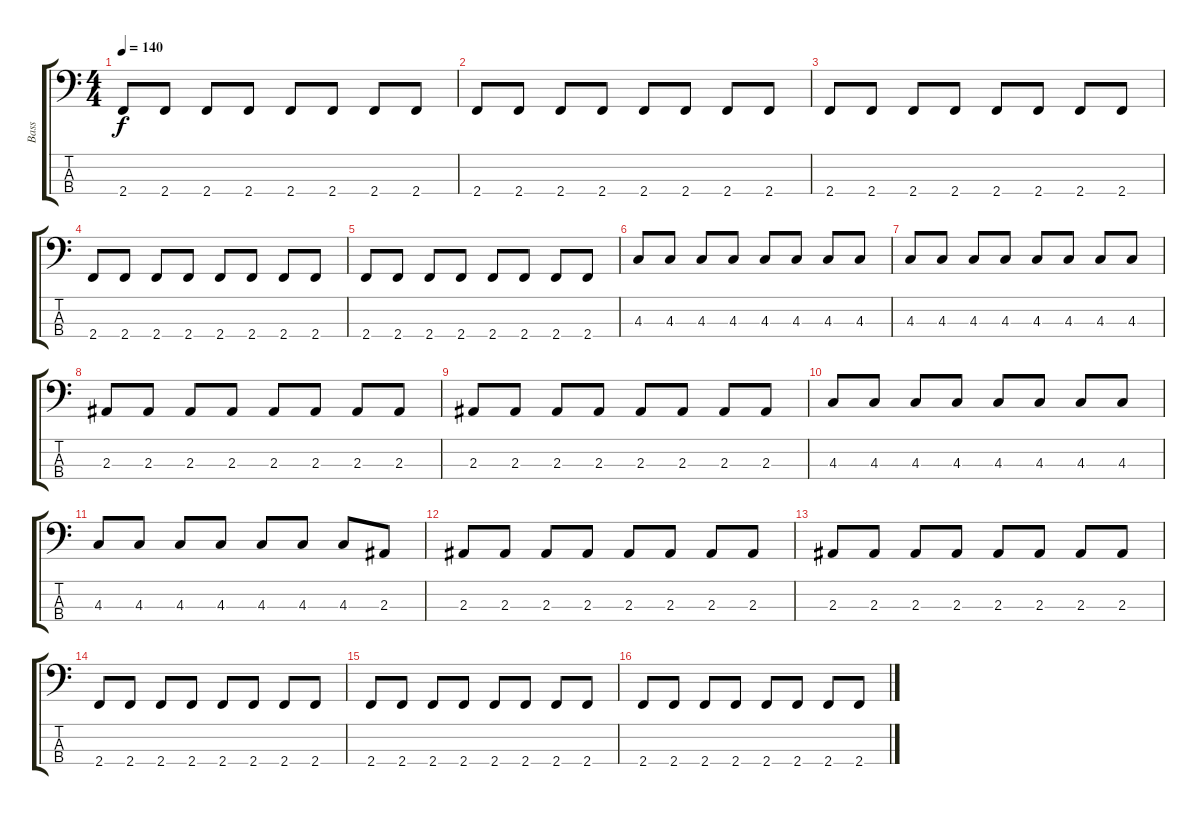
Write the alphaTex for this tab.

\track ("Bass" "Bass") {instrument electricbassfinger}
\staff {score tabs}
\tuning (Gb2 Db2 Ab1 Eb1) {hide}
\ts (4 4)
\tempo 140
\clef f4
\ks c
2.4.8{dy f} 2.4.8 2.4.8 2.4.8 2.4.8 2.4.8 2.4.8 2.4.8 |
2.4.8 2.4.8 2.4.8 2.4.8 2.4.8 2.4.8 2.4.8 2.4.8 |
2.4.8 2.4.8 2.4.8 2.4.8 2.4.8 2.4.8 2.4.8 2.4.8 |
2.4.8 2.4.8 2.4.8 2.4.8 2.4.8 2.4.8 2.4.8 2.4.8 |
2.4.8 2.4.8 2.4.8 2.4.8 2.4.8 2.4.8 2.4.8 2.4.8 |
4.3.8 4.3.8 4.3.8 4.3.8 4.3.8 4.3.8 4.3.8 4.3.8 |
4.3.8 4.3.8 4.3.8 4.3.8 4.3.8 4.3.8 4.3.8 4.3.8 |
2.3.8 2.3.8 2.3.8 2.3.8 2.3.8 2.3.8 2.3.8 2.3.8 |
2.3.8 2.3.8 2.3.8 2.3.8 2.3.8 2.3.8 2.3.8 2.3.8 |
4.3.8 4.3.8 4.3.8 4.3.8 4.3.8 4.3.8 4.3.8 4.3.8 |
4.3.8 4.3.8 4.3.8 4.3.8 4.3.8 4.3.8 4.3.8 2.3.8 |
2.3.8 2.3.8 2.3.8 2.3.8 2.3.8 2.3.8 2.3.8 2.3.8 |
2.3.8 2.3.8 2.3.8 2.3.8 2.3.8 2.3.8 2.3.8 2.3.8 |
2.4.8 2.4.8 2.4.8 2.4.8 2.4.8 2.4.8 2.4.8 2.4.8 |
2.4.8 2.4.8 2.4.8 2.4.8 2.4.8 2.4.8 2.4.8 2.4.8 |
2.4.8 2.4.8 2.4.8 2.4.8 2.4.8 2.4.8 2.4.8 2.4.8
